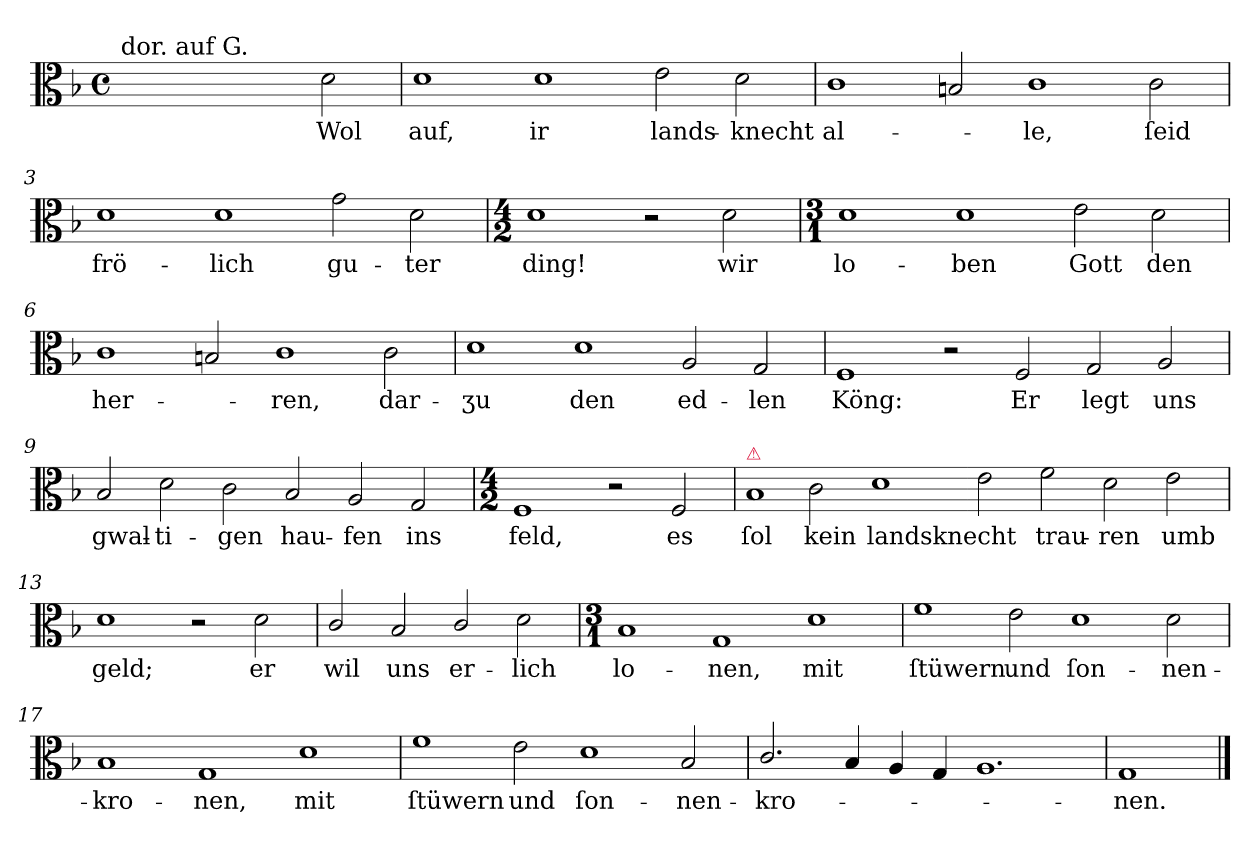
**kern	**text
*part1	*part1
*staff1	*staff1
*clefC3	*
*k[b-]	*
*M6/2	*
*met(c)	*
=	=
!LO:TX:a:t=dor. auf G.	!
1ryy	.
2ryy	.
2d	Wol
=1	=1
1d	auf,
1d	ir
2e	lands-
2d	-knecht
=2	=2
1c	al-
2Bn	.
1c	-le,
2c	ſeid
=3	=3
1d	frö-
1d	-lich
2g	gu-
2d	-ter
=4	=4
*M4/2	*
1d	ding!
2r	.
2d	wir
=5	=5
*M3/1	*
1d	lo-
1d	-ben
2e	Gott
2d	den
=6	=6
1c	her-
2Bn	.
1c	-ren,
2c	dar-
=7	=7
1d	-ʒu
1d	den
2A	ed-
2G	-len
=8	=8
1F	Köng:
2r	.
2F	Er
2G	legt
2A	uns
=9	=9
2B-	gwal-
2d	-ti-
2c	-gen
2B-	hau-
2A	-fen
2G	ins
=10	=10
*M4/2	*
1F	feld,
2r	.
2F	es
=11	=11
!LO:TX:a:color=crimson:t=⚠	!
!LO:N:vis=1	!
2B-	ſol
2c	kein
1d	landsknecht
=12-	=12-
2e	.
2f	trau-
2d	-ren
2e	umb
=13	=13
1d	geld;
2r	.
2d	er
=14	=14
2c/	wil
2B-	uns
2c/	er-
2d	-lich
=15	=15
*M3/1	*
1B-	lo-
1G	-nen,
1d	mit
=16	=16
1f	ſtüwern
2e	und
1d	ſon-
2d	-nen-
=17	=17
1B-	-kro-
1G	-nen,
1d	mit
=18	=18
1f	ſtüwern
2e	und
1d	ſon-
2B-	-nen-
=19	=19
2.c/	-kro-
4B-	.
4A	.
4G	.
1.A	.
=20	=20
1G/	-nen.
==	==
*-	*-
